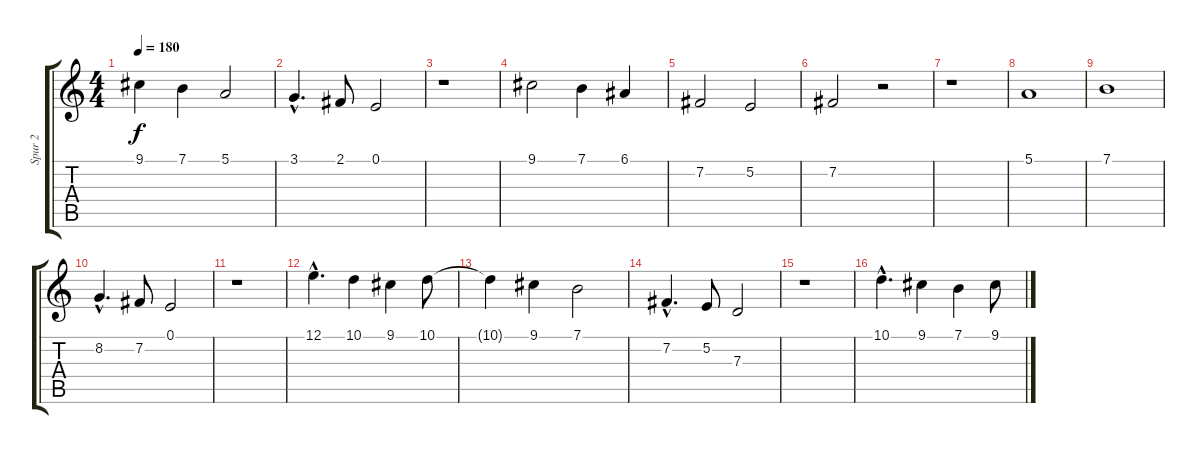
\track ("Spur 2" "Spur 2") {instrument tenorsax}
\staff {score tabs}
\tuning (E4 B3 G3 D3 A2 E2) {hide}
\ts (4 4)
\tempo 180
\clef g2
\ks c
9.1{t}.4{dy f} 7.1.4 5.1.2 |
3.1{hac}.4{d} 2.1.8 0.1.2 |
r.1 |
9.1.2 7.1.4 6.1.4 |
7.2.2 5.2.2 |
7.2.2 r.2 |
r.1 |
5.1.1 |
7.1.1 |
8.2{hac}.4{d} 7.2.8 0.1.2 |
r.1 |
12.1{hac}.4{d} 10.1.4 9.1.4 10.1.8 |
10.1{t}.4 9.1.4 7.1.2 |
7.2{hac}.4{d} 5.2.8 7.3.2 |
r.1 |
10.1{hac}.4{d} 9.1.4 7.1.4 9.1.8
